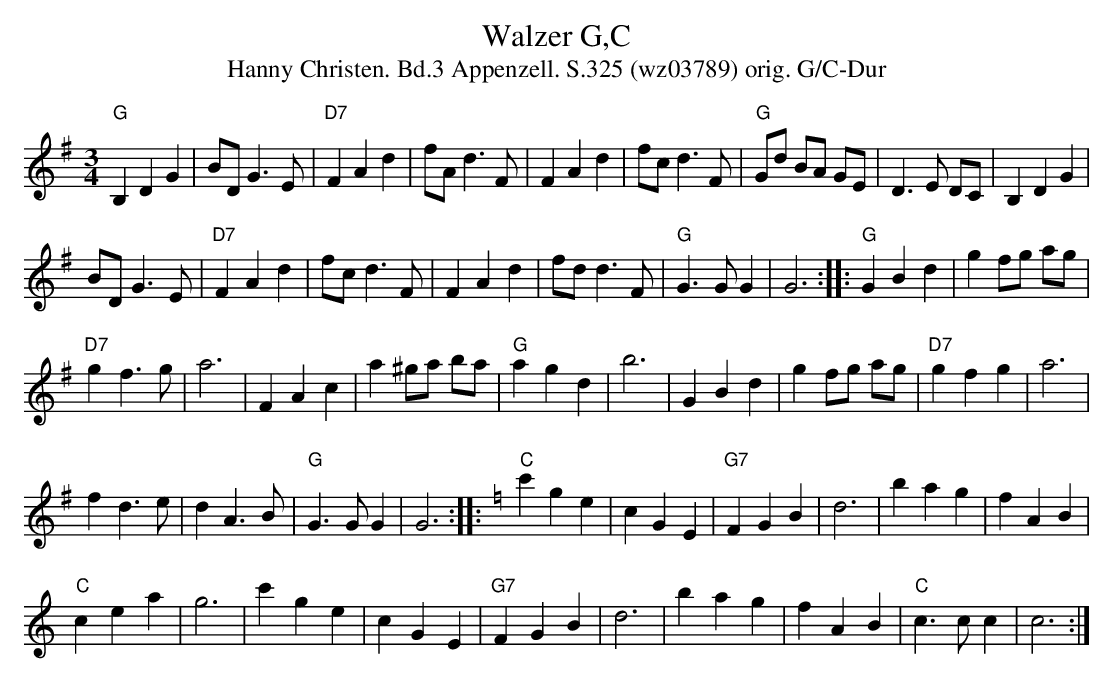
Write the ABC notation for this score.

X:1
T:Walzer G,C
T:Hanny Christen. Bd.3 Appenzell. S.325 (wz03789) orig. G/C-Dur
M:3/4
L:1/8
K:G
"G"B,2 D2 G2 | BD G3 E | "D7"F2 A2 d2 | fA d3 F | F2 A2 d2 | fc d3 F | "G"Gd BA GE | D3 E DC | B,2 D2 G2 |
BD G3 E | "D7"F2 A2 d2 | fc d3 F | F2 A2 d2 | fd d3 F | "G"G3 G G2 | G6 :: "G"G2 B2 d2 | g2 fg ag |
"D7"g2 f3 g | a6 | F2 A2 c2 | a2 ^ga ba | "G"a2 g2 d2 | b6 | G2 B2 d2 | g2 fg ag | "D7"g2 f2 g2 | a6 |
f2 d3 e | d2 A3 B | "G"G3 G G2 | G6 :: [K:C] [L:1/4] "C"c' g e | c G E | "G7"F G B | d3 | b a g | f A B |
"C"c e a | g3 | c' g e | c G E | "G7"F G B | d3 | b a g | f A B | "C"c3/ c/ c | c3 :|
